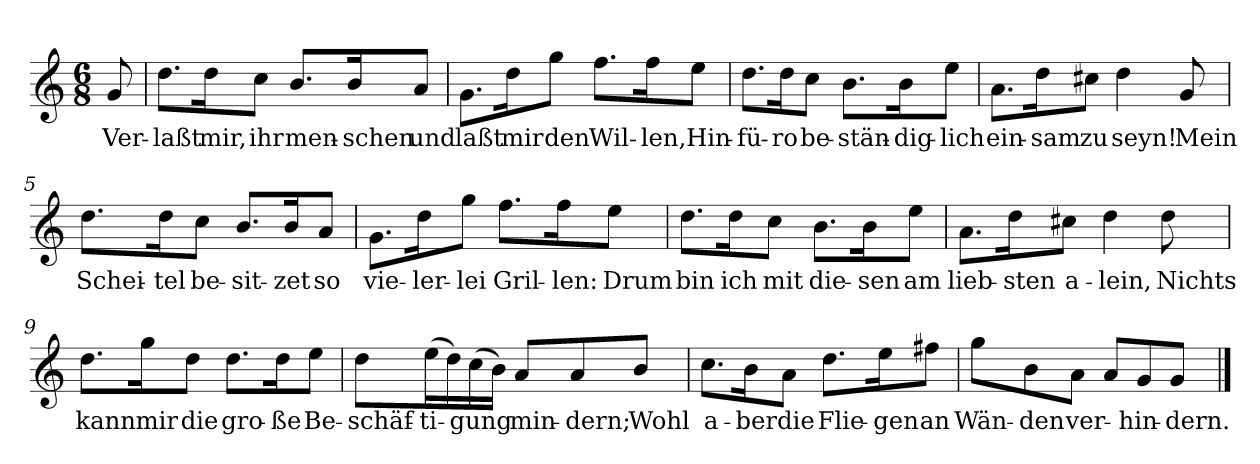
**kern	**text
*part1	*part1
*staff1	*staff1
*clefG2	*
*k[]	*
*G:mix	*
*M6/8	*
*MM104	*
=	=
8g	Ver-
=1	=1
8.dd\L	-laßt
16dd\K	mir,
8cc\J	ihr
8.b/L	men-
16b/K	-schen
8a/J	und
=2	=2
8.g\L	laßt
16dd\K	mir
8gg\J	den
8.ff\L	Wil-
16ff\K	-len,
8ee\J	Hin-
=3	=3
8.dd\L	-fü-
16dd\K	-ro
8cc\J	be-
8.b\L	-stän-
16b\K	-dig-
8ee\J	-lich
=4	=4
8.a\L	ein-
16dd\K	-sam
8cc#X\J	zu
4dd	seyn!
8g	Mein
=5	=5
8.dd\L	Schei-
16dd\K	-tel
8cc\J	be-
8.b/L	-sit-
16b/K	-zet
8a/J	so
=6	=6
8.g\L	vie-
16dd\K	-ler-
8gg\J	-lei
8.ff\L	Gril-
16ff\K	-len:
8ee\J	Drum
=7	=7
8.dd\L	bin
16dd\K	ich
8cc\J	mit
8.b\L	die-
16b\K	-sen
8ee\J	am
=8	=8
8.a\L	lieb-
16dd\K	-sten
8cc#X\J	a-
4dd	-lein,
8dd	Nichts
=9	=9
8.dd\L	kann
16gg\K	mir
8dd\J	die
8.dd\L	gro-
16dd\K	-ße
8ee\J	Be-
=10	=10
8dd\L	-schäf-
(16ee\L	-ti-
16dd\)	.
(16cc\	-gung
16b\JJ)	.
8a/L	min-
8a/	-dern;
8b/J	Wohl
=11	=11
8.cc\L	a-
16b\K	-ber
8a\J	die
8.dd\L	Flie-
16ee\K	-gen
8ff#X\J	an
=12	=12
8gg\L	Wän-
8b\	-den
8a\J	ver-
8a/L	.
8g/	-hin-
8g/J	-dern.
==	==
*-	*-
